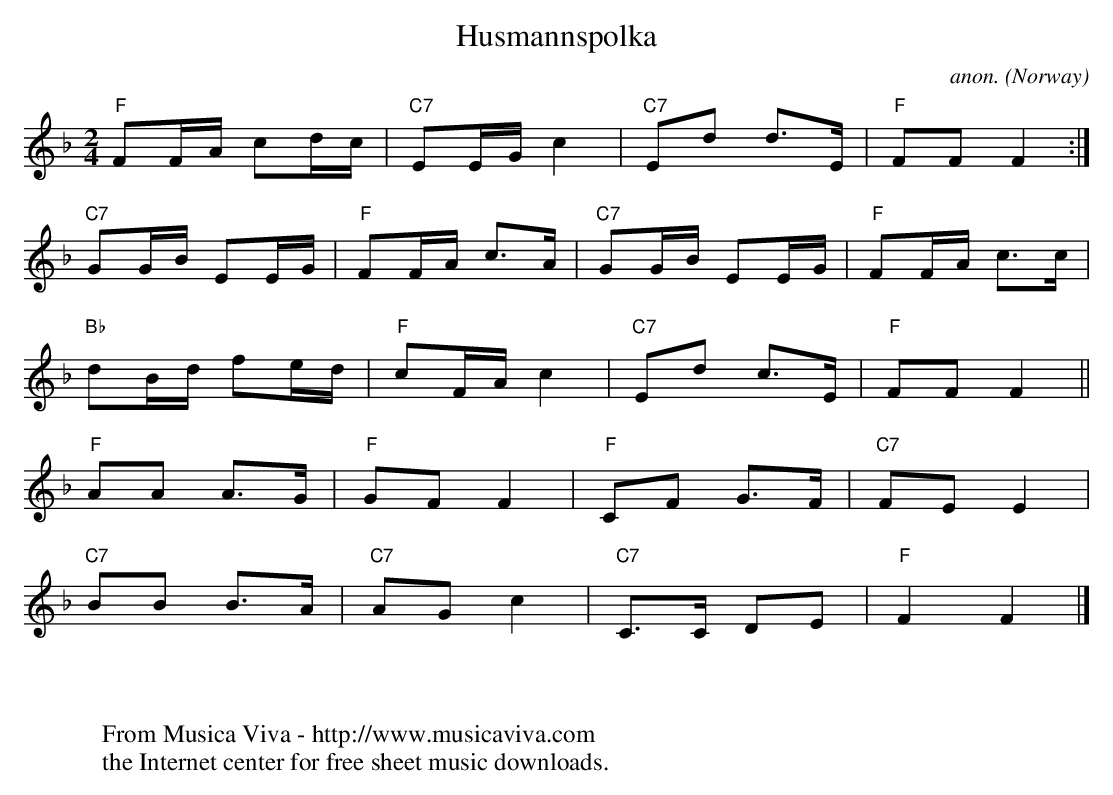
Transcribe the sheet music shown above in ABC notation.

X:1
T:Husmannspolka
C:anon.
O:Norway
M:2/4
L:1/16
K:F
"F"F2FA c2dc|"C7"E2EGc4|"C7"E2d2 d3E|"F"F2F2F4:|
"C7"G2GB E2EG|"F"F2FA c3A|"C7"G2GB E2EG|"F"F2FA c3c|
"Bb"d2Bd f2ed|"F"c2FA c4|"C7"E2d2 c3E|"F"F2F2F4||
"F"A2A2 A3G|"F"G2F2 F4|"F"C2F2 G3F|"C7"F2E2 E4|
"C7"B2B2 B3A|"C7"A2G2 c4|"C7"C3C D2E2|"F"F4 F4|]
W:
W:
W:  From Musica Viva - http://www.musicaviva.com
W:  the Internet center for free sheet music downloads.
